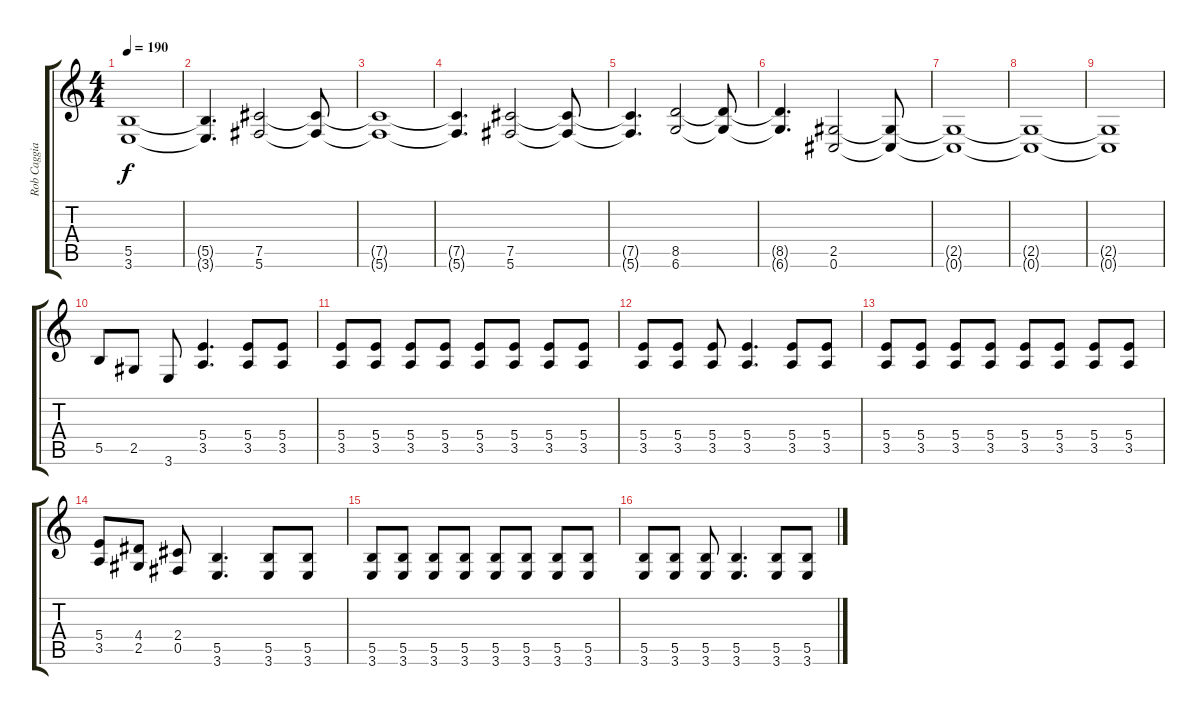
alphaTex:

\track ("Rob Caggiano" "Rob Caggia") {instrument distortionguitar}
\staff {score tabs}
\tuning (Db4 Ab3 E3 B2 Gb2 Db2) {hide}
\ts (4 4)
\tempo 190
\clef g2
\ks c
(5.5{t} 3.6{t}).1{dy f} |
(5.5{t} 3.6{t}).4{d} (7.5 5.6).2 (7.5{t} 5.6{t}).8 |
(7.5{t} 5.6{t}).1 |
(7.5{t} 5.6{t}).4{d} (7.5 5.6).2 (7.5{t} 5.6{t}).8 |
(7.5{t} 5.6{t}).4{d} (8.5 6.6).2 (8.5{t} 6.6{t}).8 |
(8.5{t} 6.6{t}).4{d} (2.5 0.6).2 (2.5{t} 0.6{t}).8 |
(2.5{t} 0.6{t}).1 |
(2.5{t} 0.6{t}).1 |
(2.5{t} 0.6{t}).1 |
5.5.8 2.5.8 3.6.8 (5.4 3.5).4{d} (5.4 3.5).8 (5.4 3.5).8 |
(5.4 3.5).8 (5.4 3.5).8 (5.4 3.5).8 (5.4 3.5).8 (5.4 3.5).8 (5.4 3.5).8 (5.4 3.5).8 (5.4 3.5).8 |
(5.4 3.5).8 (5.4 3.5).8 (5.4 3.5).8 (5.4 3.5).4{d} (5.4 3.5).8 (5.4 3.5).8 |
(5.4 3.5).8 (5.4 3.5).8 (5.4 3.5).8 (5.4 3.5).8 (5.4 3.5).8 (5.4 3.5).8 (5.4 3.5).8 (5.4 3.5).8 |
(5.4 3.5).8 (4.4 2.5).8 (2.4 0.5).8 (5.5 3.6).4{d} (5.5 3.6).8 (5.5 3.6).8 |
(5.5 3.6).8 (5.5 3.6).8 (5.5 3.6).8 (5.5 3.6).8 (5.5 3.6).8 (5.5 3.6).8 (5.5 3.6).8 (5.5 3.6).8 |
(5.5 3.6).8 (5.5 3.6).8 (5.5 3.6).8 (5.5 3.6).4{d} (5.5 3.6).8 (5.5 3.6).8
